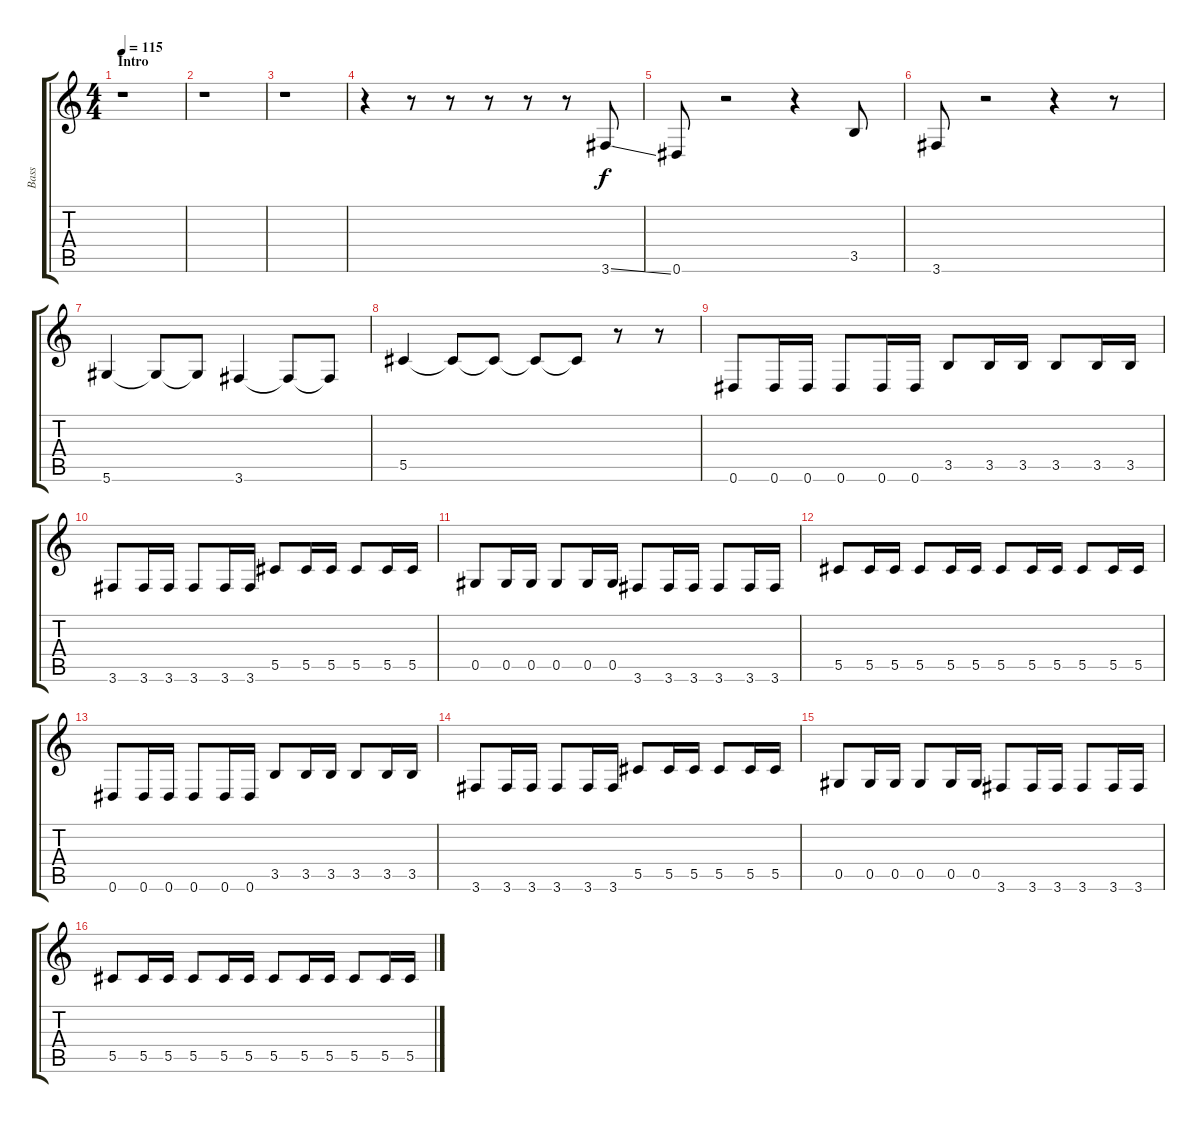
\track ("Bass" "Bass") {instrument electricbasspick}
\staff {score tabs}
\tuning (Eb4 Bb3 Gb3 Db3 Ab2 Eb2) {hide}
\ts (4 4)
\section ("" "Intro")
\tempo 115
\clef g2
\ks c
r.1{dy f instrument electricbasspick} |
r.1 |
r.1 |
r.4 r.8 r.8 r.8 r.8 r.8 3.6{ss}.8 |
0.6.8 r.2 r.4 3.5.8 |
3.6.8 r.2 r.4 r.8 |
5.6.4 5.6{t}.8 5.6{t}.8 3.6.4 3.6{t}.8 3.6{t}.8 |
5.5.4 5.5{t}.8 5.5{t}.8 5.5{t}.8 5.5{t}.8 r.8 r.8 |
0.6.8 0.6.16 0.6.16 0.6.8 0.6.16 0.6.16 3.5.8 3.5.16 3.5.16 3.5.8 3.5.16 3.5.16 |
3.6.8 3.6.16 3.6.16 3.6.8 3.6.16 3.6.16 5.5.8 5.5.16 5.5.16 5.5.8 5.5.16 5.5.16 |
0.5.8 0.5.16 0.5.16 0.5.8 0.5.16 0.5.16 3.6.8 3.6.16 3.6.16 3.6.8 3.6.16 3.6.16 |
5.5.8 5.5.16 5.5.16 5.5.8 5.5.16 5.5.16 5.5.8 5.5.16 5.5.16 5.5.8 5.5.16 5.5.16 |
0.6.8 0.6.16 0.6.16 0.6.8 0.6.16 0.6.16 3.5.8 3.5.16 3.5.16 3.5.8 3.5.16 3.5.16 |
3.6.8 3.6.16 3.6.16 3.6.8 3.6.16 3.6.16 5.5.8 5.5.16 5.5.16 5.5.8 5.5.16 5.5.16 |
0.5.8 0.5.16 0.5.16 0.5.8 0.5.16 0.5.16 3.6.8 3.6.16 3.6.16 3.6.8 3.6.16 3.6.16 |
5.5.8 5.5.16 5.5.16 5.5.8 5.5.16 5.5.16 5.5.8 5.5.16 5.5.16 5.5.8 5.5.16 5.5.16
